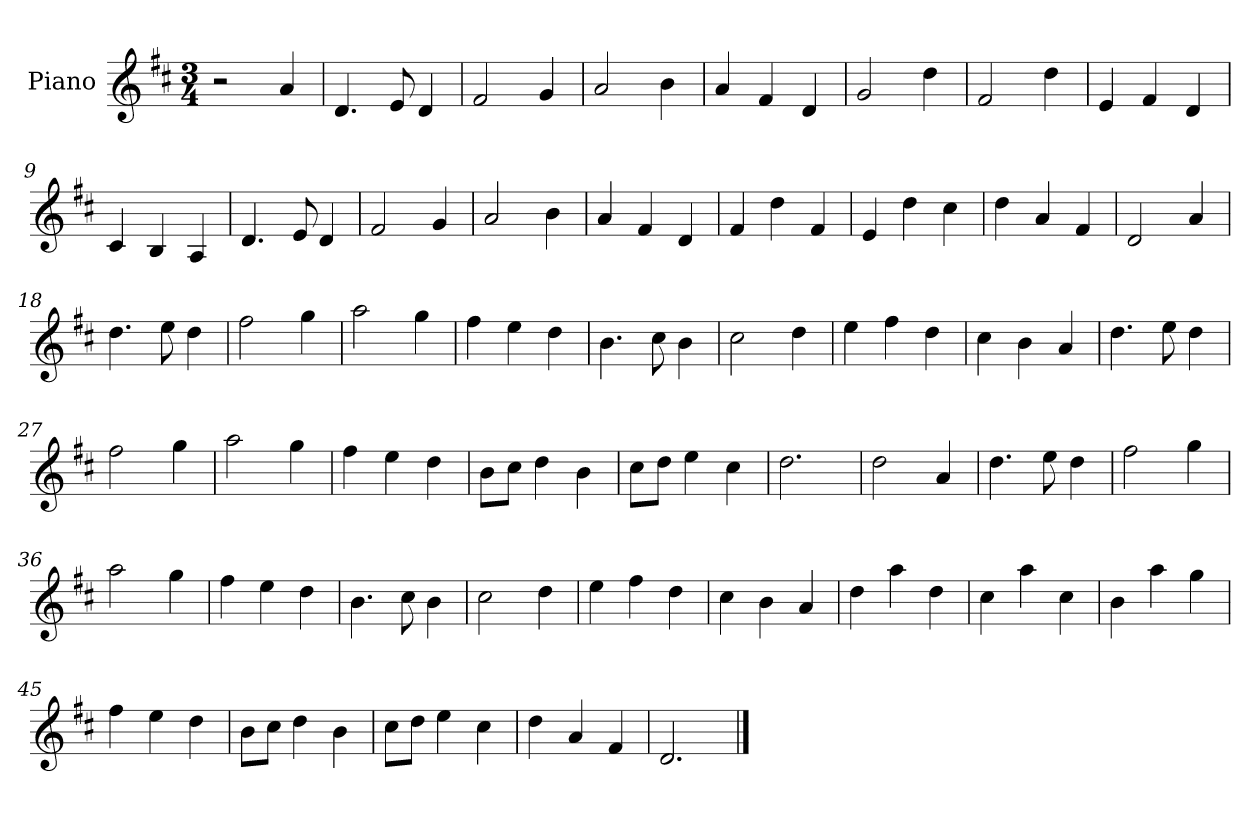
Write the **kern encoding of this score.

**kern
*part1
*staff1
*I"Piano
*I'Pno
*clefG2
*k[f#c#]
*M3/4
=1
2r
4a/
=2
4.d/
8e/
4d/
=3
2f#/
4g/
=4
2a/
4b\
=5
4a/
4f#/
4d/
=6
2g/
4dd\
=7
2f#/
4dd\
=8
4e/
4f#/
4d/
=9
4c#/
4B/
4A/
=10
4.d/
8e/
4d/
=11
2f#/
4g/
=12
2a/
4b\
=13
4a/
4f#/
4d/
=14
4f#/
4dd\
4f#/
=15
4e/
4dd\
4cc#\
=16
4dd\
4a/
4f#/
=17
2d/
4a/
=18
4.dd\
8ee\
4dd\
=19
2ff#\
4gg\
=20
2aa\
4gg\
=21
4ff#\
4ee\
4dd\
=22
4.b\
8cc#\
4b\
=23
2cc#\
4dd\
=24
4ee\
4ff#\
4dd\
=25
4cc#\
4b\
4a/
=26
4.dd\
8ee\
4dd\
=27
2ff#\
4gg\
=28
2aa\
4gg\
=29
4ff#\
4ee\
4dd\
=30
8b\L
8cc#\J
4dd\
4b\
=31
8cc#\L
8dd\J
4ee\
4cc#\
=32
2.dd\
=33
2dd\
4a/
=34
4.dd\
8ee\
4dd\
=35
2ff#\
4gg\
=36
2aa\
4gg\
=37
4ff#\
4ee\
4dd\
=38
4.b\
8cc#\
4b\
=39
2cc#\
4dd\
=40
4ee\
4ff#\
4dd\
=41
4cc#\
4b\
4a/
=42
4dd\
4aa\
4dd\
=43
4cc#\
4aa\
4cc#\
=44
4b\
4aa\
4gg\
=45
4ff#\
4ee\
4dd\
=46
8b\L
8cc#\J
4dd\
4b\
=47
8cc#\L
8dd\J
4ee\
4cc#\
=48
4dd\
4a/
4f#/
=49
2.d/
==
*-
